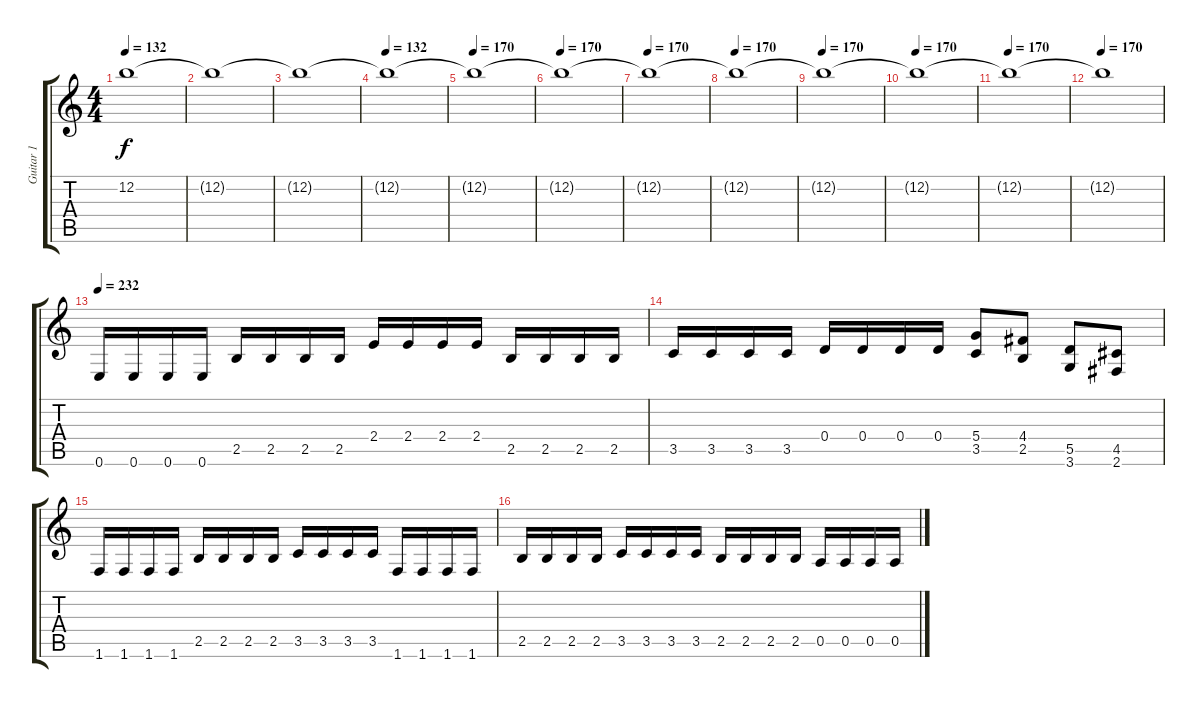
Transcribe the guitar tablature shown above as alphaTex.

\track ("Guitar 1" "Guitar 1") {instrument distortionguitar}
\staff {score tabs}
\tuning (E4 B3 G3 D3 A2 E2) {hide}
\ts (4 4)
\tempo 132
\clef g2
\ks c
12.2{t}.1{dy f} |
12.2{t}.1 |
12.2{t}.1 |
\tempo 132
12.2{t}.1 |
\tempo 170
12.2{t}.1 |
\tempo 170
12.2{t}.1 |
\tempo 170
12.2{t}.1 |
\tempo 170
12.2{t}.1 |
\tempo 170
12.2{t}.1 |
\tempo 170
12.2{t}.1 |
\tempo 170
12.2{t}.1 |
\tempo 170
12.2{t}.1 |
\tempo 232
0.6.16{volume 13} 0.6.16 0.6.16 0.6.16 2.5.16 2.5.16 2.5.16 2.5.16 2.4.16 2.4.16 2.4.16 2.4.16 2.5.16 2.5.16 2.5.16 2.5.16 |
3.5.16 3.5.16 3.5.16 3.5.16 0.4.16 0.4.16 0.4.16 0.4.16 (5.4 3.5).8 (4.4 2.5).8 (5.5 3.6).8 (4.5 2.6).8 |
1.6.16 1.6.16 1.6.16 1.6.16 2.5.16 2.5.16 2.5.16 2.5.16 3.5.16 3.5.16 3.5.16 3.5.16 1.6.16 1.6.16 1.6.16 1.6.16 |
2.5.16 2.5.16 2.5.16 2.5.16 3.5.16 3.5.16 3.5.16 3.5.16 2.5.16 2.5.16 2.5.16 2.5.16 0.5.16 0.5.16 0.5.16 0.5.16
